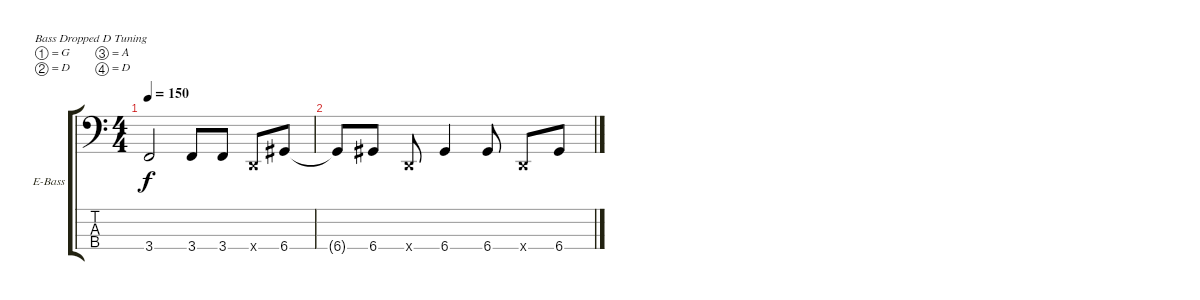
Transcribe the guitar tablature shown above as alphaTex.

\defaultSystemsLayout 4
\bracketExtendMode groupsimilarinstruments
\firstSystemTrackNameOrientation horizontal
\otherSystemsTrackNameOrientation horizontal
\track ("Electric Bass" "E-Bass") {instrument electricbassfinger}
\staff {score tabs}
\tuning (G2 D2 A1 D1)
\ts (4 4)
\tempo 150
\clef f4
\ks c
3.4{t}.2{dy f} 3.4.8 3.4.8 0.4{x}.8 6.4.8 |
6.4{t}.8 6.4.8 0.4{x}.8 6.4.4 6.4.8 0.4{x}.8 6.4.8
